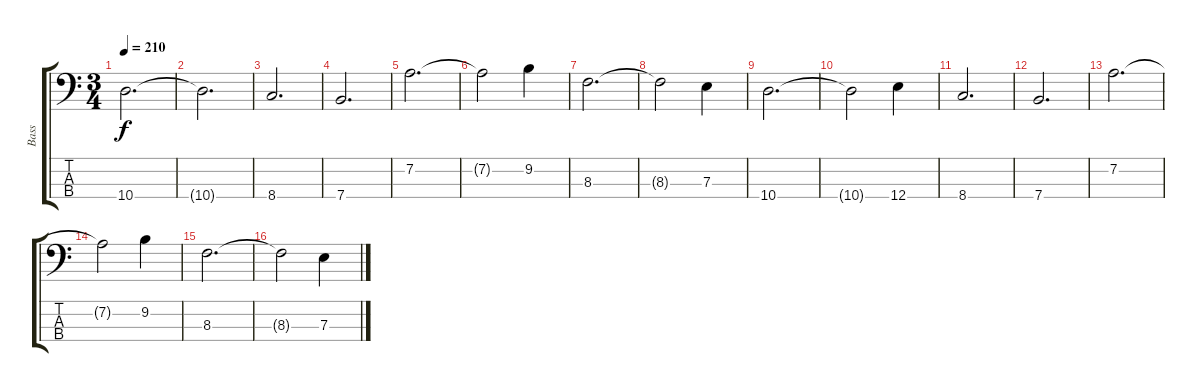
\track ("Bass" "Bass") {instrument electricbassfinger}
\staff {score tabs}
\tuning (G2 D2 A1 E1) {hide}
\ts (3 4)
\tempo 210
\clef f4
\ks c
10.4.2{d dy f} |
10.4{t}.2{d} |
8.4.2{d} |
7.4.2{d} |
7.2.2{d} |
7.2{t}.2 9.2.4 |
8.3.2{d} |
8.3{t}.2 7.3.4 |
10.4.2{d} |
10.4{t}.2 12.4.4 |
8.4.2{d} |
7.4.2{d} |
7.2.2{d} |
7.2{t}.2 9.2.4 |
8.3.2{d} |
8.3{t}.2 7.3.4
